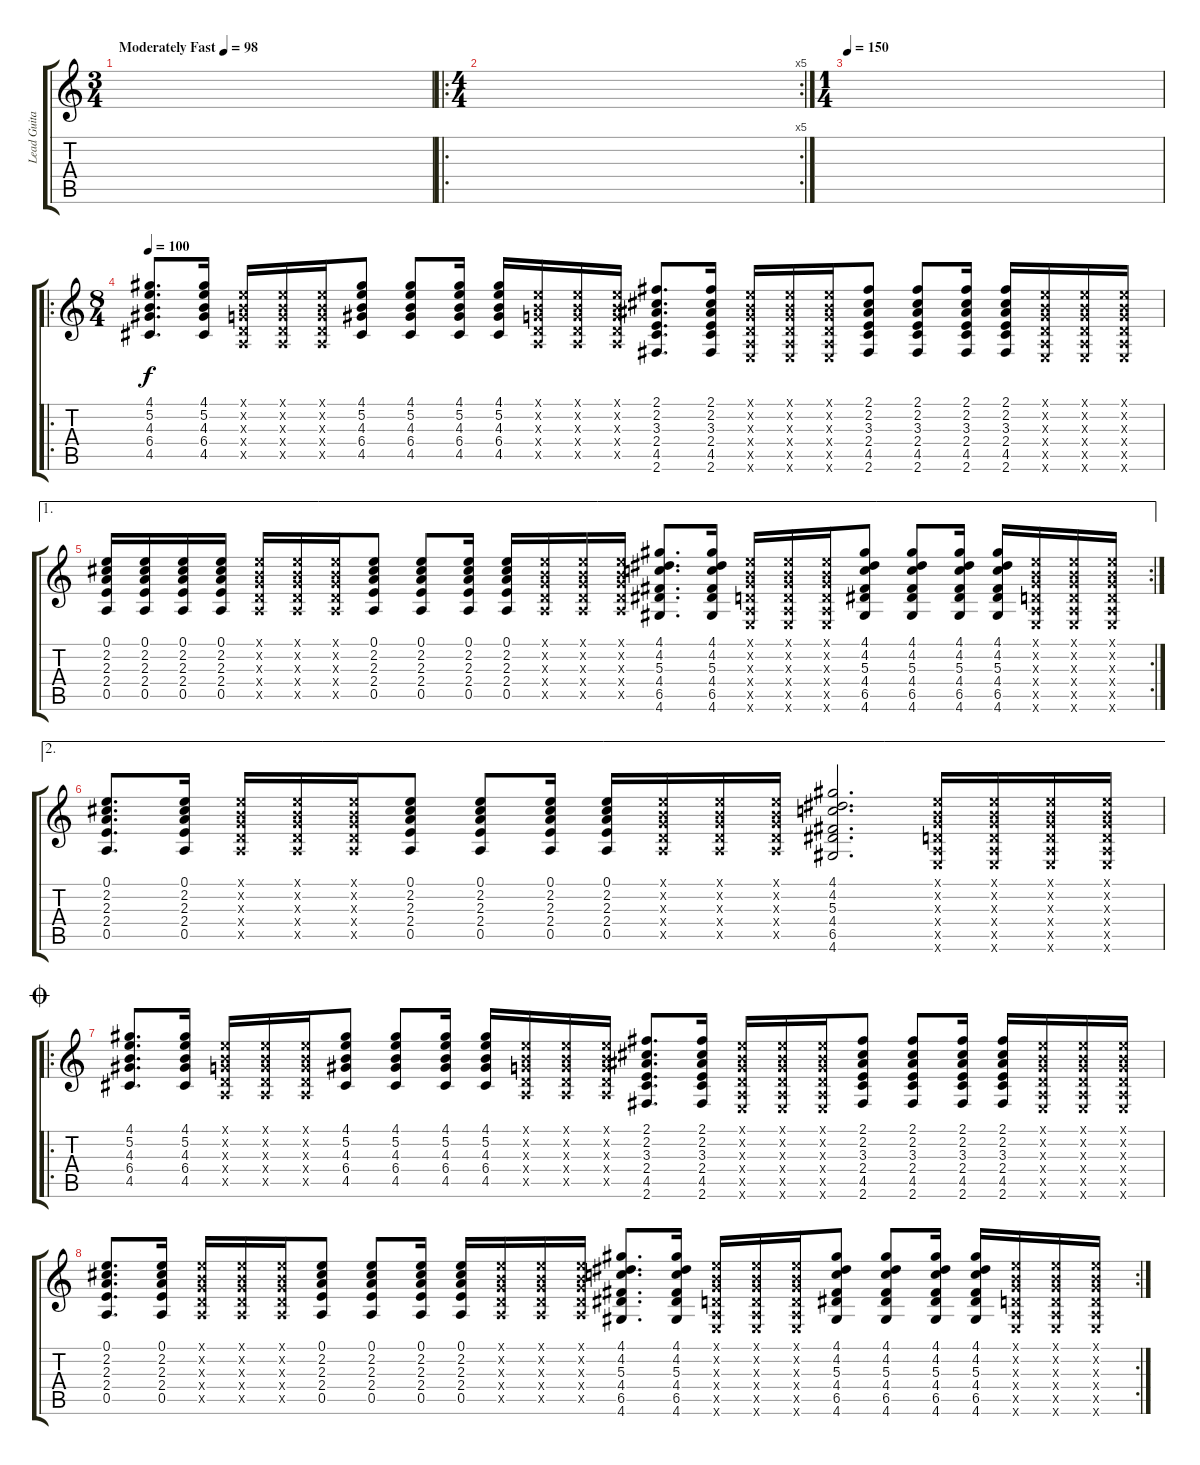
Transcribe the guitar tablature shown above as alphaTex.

\track ("Lead Guitar" "Lead Guita") {instrument acousticguitarsteel}
\staff {score tabs}
\tuning (E4 B3 G3 D3 A2 E2) {hide}
\ts (3 4)
\tempo (98 "Moderately Fast")
\clef g2
\ks c
|
\ro
\rc 5
\ts (4 4)
|
\ts (1 4)
\tempo 150
|
\ro
\ts (8 4)
\tempo 100
(4.1 5.2 4.3 6.4 4.5).8{d} (4.1 5.2 4.3 6.4 4.5).16 (0.1{x} 0.2{x} 0.3{x} 0.4{x} 0.5{x}).16 (0.1{x} 0.2{x} 0.3{x} 0.4{x} 0.5{x}).16 (0.1{x} 0.2{x} 0.3{x} 0.4{x} 0.5{x}).16 (4.1 5.2 4.3 6.4 4.5).8 (4.1 5.2 4.3 6.4 4.5).8 (4.1 5.2 4.3 6.4 4.5).16 (4.1 5.2 4.3 6.4 4.5).16 (0.1{x} 0.2{x} 0.3{x} 0.4{x} 0.5{x}).16 (0.1{x} 0.2{x} 0.3{x} 0.4{x} 0.5{x}).16 (0.1{x} 0.2{x} 0.3{x} 0.4{x} 0.5{x}).16 (2.1 2.2 3.3 2.4 4.5 2.6).8{d} (2.1 2.2 3.3 2.4 4.5 2.6).16 (0.1{x} 0.2{x} 0.3{x} 0.4{x} 0.5{x} 0.6{x}).16 (0.1{x} 0.2{x} 0.3{x} 0.4{x} 0.5{x} 0.6{x}).16 (0.1{x} 0.2{x} 0.3{x} 0.4{x} 0.5{x} 0.6{x}).16 (2.1 2.2 3.3 2.4 4.5 2.6).8 (2.1 2.2 3.3 2.4 4.5 2.6).8 (2.1 2.2 3.3 2.4 4.5 2.6).16 (2.1 2.2 3.3 2.4 4.5 2.6).16 (0.1{x} 0.2{x} 0.3{x} 0.4{x} 0.5{x} 0.6{x}).16 (0.1{x} 0.2{x} 0.3{x} 0.4{x} 0.5{x} 0.6{x}).16 (0.1{x} 0.2{x} 0.3{x} 0.4{x} 0.5{x} 0.6{x}).16 |
\ae 1
\rc 2
(0.1 2.2 2.3 2.4 0.5).16 (0.1 2.2 2.3 2.4 0.5).16 (0.1 2.2 2.3 2.4 0.5).16 (0.1 2.2 2.3 2.4 0.5).16 (0.1{x} 0.2{x} 0.3{x} 0.4{x} 0.5{x}).16 (0.1{x} 0.2{x} 0.3{x} 0.4{x} 0.5{x}).16 (0.1{x} 0.2{x} 0.3{x} 0.4{x} 0.5{x}).16 (0.1 2.2 2.3 2.4 0.5).8 (0.1 2.2 2.3 2.4 0.5).8 (0.1 2.2 2.3 2.4 0.5).16 (0.1 2.2 2.3 2.4 0.5).16 (0.1{x} 0.2{x} 0.3{x} 0.4{x} 0.5{x}).16 (0.1{x} 0.2{x} 0.3{x} 0.4{x} 0.5{x}).16 (0.1{x} 0.2{x} 0.3{x} 0.4{x} 0.5{x}).16 (4.1 4.2 5.3 4.4 6.5 4.6).8{d} (4.1 4.2 5.3 4.4 6.5 4.6).16 (0.1{x} 0.2{x} 0.3{x} 0.4{x} 0.5{x} 0.6{x}).16 (0.1{x} 0.2{x} 0.3{x} 0.4{x} 0.5{x} 0.6{x}).16 (0.1{x} 0.2{x} 0.3{x} 0.4{x} 0.5{x} 0.6{x}).16 (4.1 4.2 5.3 4.4 6.5 4.6).8 (4.1 4.2 5.3 4.4 6.5 4.6).8 (4.1 4.2 5.3 4.4 6.5 4.6).16 (4.1 4.2 5.3 4.4 6.5 4.6).16 (0.1{x} 0.2{x} 0.3{x} 0.4{x} 0.5{x} 0.6{x}).16 (0.1{x} 0.2{x} 0.3{x} 0.4{x} 0.5{x} 0.6{x}).16 (0.1{x} 0.2{x} 0.3{x} 0.4{x} 0.5{x} 0.6{x}).16 |
\ae 2
(0.1 2.2 2.3 2.4 0.5).8{d balance 14} (0.1 2.2 2.3 2.4 0.5).16 (0.1{x} 0.2{x} 0.3{x} 0.4{x} 0.5{x}).16 (0.1{x} 0.2{x} 0.3{x} 0.4{x} 0.5{x}).16 (0.1{x} 0.2{x} 0.3{x} 0.4{x} 0.5{x}).16 (0.1 2.2 2.3 2.4 0.5).8 (0.1 2.2 2.3 2.4 0.5).8 (0.1 2.2 2.3 2.4 0.5).16 (0.1 2.2 2.3 2.4 0.5).16 (0.1{x} 0.2{x} 0.3{x} 0.4{x} 0.5{x}).16 (0.1{x} 0.2{x} 0.3{x} 0.4{x} 0.5{x}).16 (0.1{x} 0.2{x} 0.3{x} 0.4{x} 0.5{x}).16 (4.1 4.2 5.3 4.4 6.5 4.6).2{d} (0.1{x} 0.2{x} 0.3{x} 0.4{x} 0.5{x} 0.6{x}).16 (0.1{x} 0.2{x} 0.3{x} 0.4{x} 0.5{x} 0.6{x}).16 (0.1{x} 0.2{x} 0.3{x} 0.4{x} 0.5{x} 0.6{x}).16 (0.1{x} 0.2{x} 0.3{x} 0.4{x} 0.5{x} 0.6{x}).16 |
\ro
\jump coda
(4.1 5.2 4.3 6.4 4.5).8{d} (4.1 5.2 4.3 6.4 4.5).16 (0.1{x} 0.2{x} 0.3{x} 0.4{x} 0.5{x}).16 (0.1{x} 0.2{x} 0.3{x} 0.4{x} 0.5{x}).16 (0.1{x} 0.2{x} 0.3{x} 0.4{x} 0.5{x}).16 (4.1 5.2 4.3 6.4 4.5).8 (4.1 5.2 4.3 6.4 4.5).8 (4.1 5.2 4.3 6.4 4.5).16 (4.1 5.2 4.3 6.4 4.5).16 (0.1{x} 0.2{x} 0.3{x} 0.4{x} 0.5{x}).16 (0.1{x} 0.2{x} 0.3{x} 0.4{x} 0.5{x}).16 (0.1{x} 0.2{x} 0.3{x} 0.4{x} 0.5{x}).16 (2.1 2.2 3.3 2.4 4.5 2.6).8{d} (2.1 2.2 3.3 2.4 4.5 2.6).16 (0.1{x} 0.2{x} 0.3{x} 0.4{x} 0.5{x} 0.6{x}).16 (0.1{x} 0.2{x} 0.3{x} 0.4{x} 0.5{x} 0.6{x}).16 (0.1{x} 0.2{x} 0.3{x} 0.4{x} 0.5{x} 0.6{x}).16 (2.1 2.2 3.3 2.4 4.5 2.6).8 (2.1 2.2 3.3 2.4 4.5 2.6).8 (2.1 2.2 3.3 2.4 4.5 2.6).16 (2.1 2.2 3.3 2.4 4.5 2.6).16 (0.1{x} 0.2{x} 0.3{x} 0.4{x} 0.5{x} 0.6{x}).16 (0.1{x} 0.2{x} 0.3{x} 0.4{x} 0.5{x} 0.6{x}).16 (0.1{x} 0.2{x} 0.3{x} 0.4{x} 0.5{x} 0.6{x}).16 |
\rc 2
(0.1 2.2 2.3 2.4 0.5).8{d} (0.1 2.2 2.3 2.4 0.5).16 (0.1{x} 0.2{x} 0.3{x} 0.4{x} 0.5{x}).16 (0.1{x} 0.2{x} 0.3{x} 0.4{x} 0.5{x}).16 (0.1{x} 0.2{x} 0.3{x} 0.4{x} 0.5{x}).16 (0.1 2.2 2.3 2.4 0.5).8 (0.1 2.2 2.3 2.4 0.5).8 (0.1 2.2 2.3 2.4 0.5).16 (0.1 2.2 2.3 2.4 0.5).16 (0.1{x} 0.2{x} 0.3{x} 0.4{x} 0.5{x}).16 (0.1{x} 0.2{x} 0.3{x} 0.4{x} 0.5{x}).16 (0.1{x} 0.2{x} 0.3{x} 0.4{x} 0.5{x}).16 (4.1 4.2 5.3 4.4 6.5 4.6).8{d} (4.1 4.2 5.3 4.4 6.5 4.6).16 (0.1{x} 0.2{x} 0.3{x} 0.4{x} 0.5{x} 0.6{x}).16 (0.1{x} 0.2{x} 0.3{x} 0.4{x} 0.5{x} 0.6{x}).16 (0.1{x} 0.2{x} 0.3{x} 0.4{x} 0.5{x} 0.6{x}).16 (4.1 4.2 5.3 4.4 6.5 4.6).8 (4.1 4.2 5.3 4.4 6.5 4.6).8 (4.1 4.2 5.3 4.4 6.5 4.6).16 (4.1 4.2 5.3 4.4 6.5 4.6).16 (0.1{x} 0.2{x} 0.3{x} 0.4{x} 0.5{x} 0.6{x}).16 (0.1{x} 0.2{x} 0.3{x} 0.4{x} 0.5{x} 0.6{x}).16 (0.1{x} 0.2{x} 0.3{x} 0.4{x} 0.5{x} 0.6{x}).16
